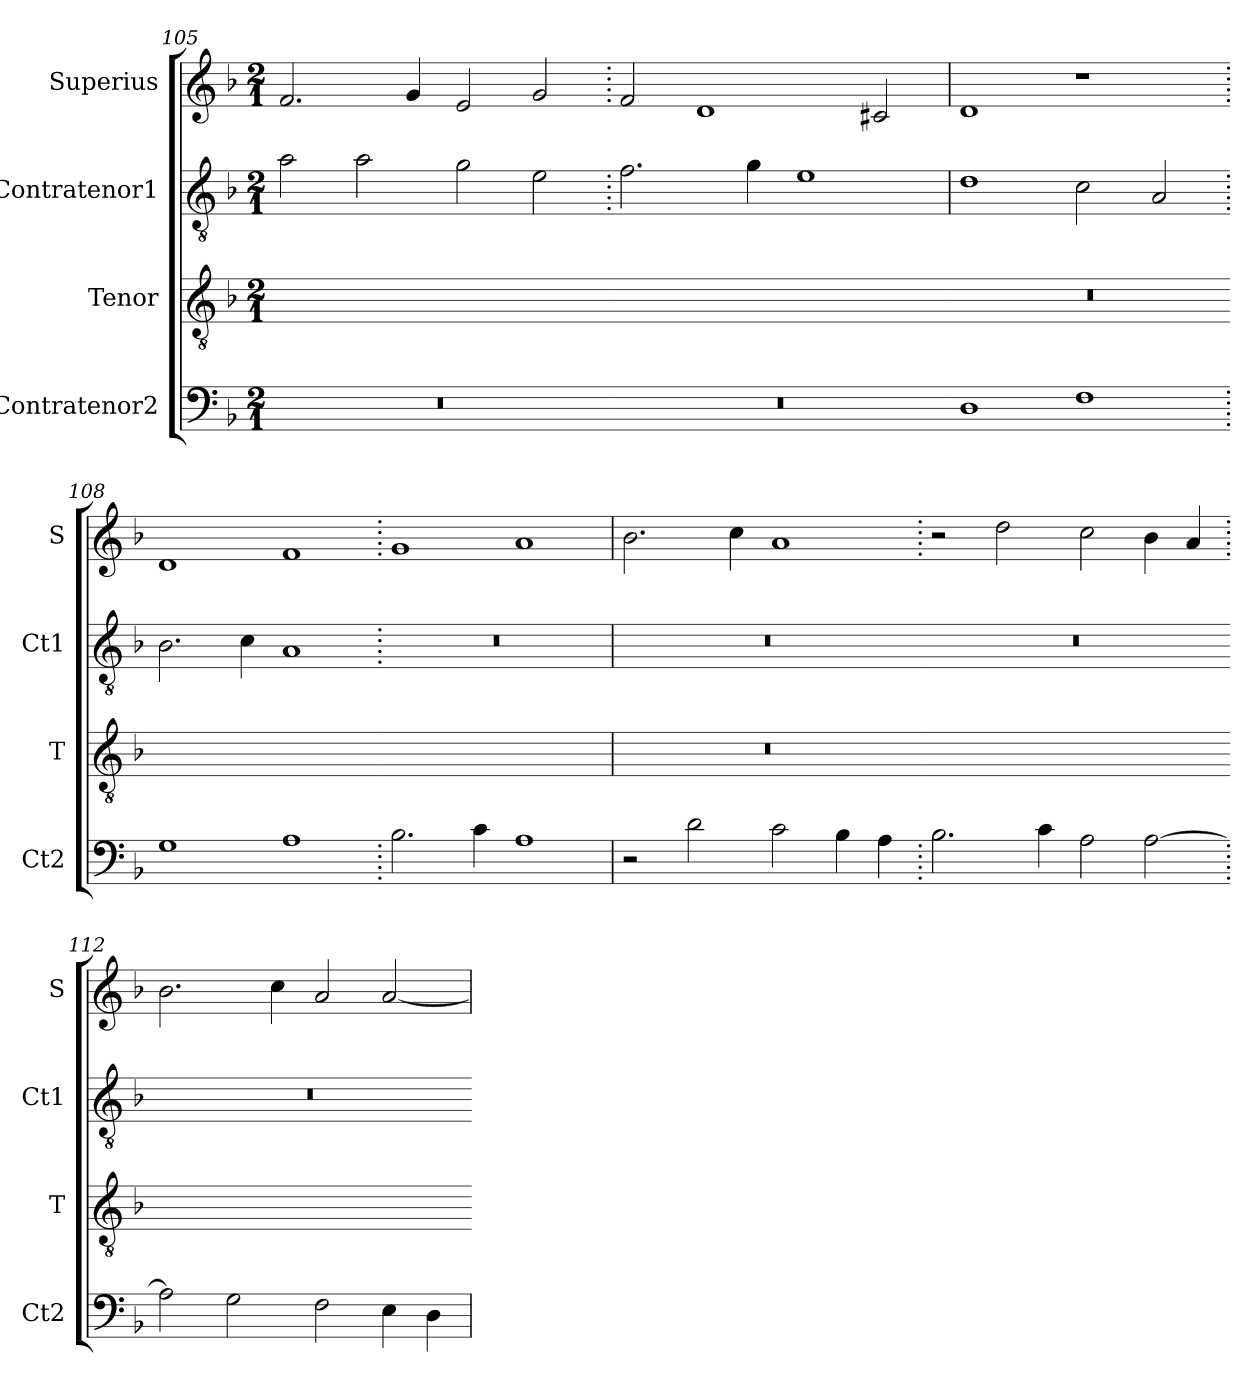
**kern	**kern	**kern	**kern
*part4	*part3	*part2	*part1
*staff4	*staff3	*staff2	*staff1
*I"Contratenor2	*I"Tenor	*I"Contratenor1	*I"Superius
*I'Ct2	*I'T	*I'Ct1	*I'S
*clefF4	*clefGv2	*clefGv2	*clefG2
*k[b-]	*k[b-]	*k[b-]	*k[b-]
*M2/1	*M2/1	*M2/1	*M2/1
=105	=105	=105	=105
!	!LO:N:vis=2	!	!
0r	0ryy	2a	2.f
.	.	2a	.
.	.	.	4g
.	.	2g	2e
.	.	2e	2g
=106.	=106-	=106.	=106.
!	!LO:N:vis=2	!	!
0r	0ryy	2.f	2f
.	.	.	1d
.	.	4g	.
.	.	1e	.
.	.	.	2c#X
=107	=107-	=107	=107
!	!LO:N:vis=2	!	!
1D	0r	1d	1d
1F	.	2c	1r
.	.	2A	.
=108.	=108-	=108.	=108.
!	!LO:N:vis=2	!	!
1G	0ryy	2.B-	1d
.	.	4c	.
1A	.	1A	1f
=109.	=109-	=109.	=109.
!	!LO:N:vis=2	!	!
2.B-	0ryy	0r	1g
4c	.	.	.
1A	.	.	1a
=110	=110	=110	=110
!	!LO:N:vis=2	!	!
2r	0r	0r	2.b-
2d	.	.	.
.	.	.	4cc
2c	.	.	1a
4B-	.	.	.
4A	.	.	.
=111.	=111-	=111.	=111.
!	!LO:N:vis=2	!	!
2.B-	0ryy	0r	2r
.	.	.	2dd
4c	.	.	.
2A	.	.	2cc
[2A	.	.	4b-
.	.	.	4a
=112.	=112-	=112.	=112.
!	!LO:N:vis=2	!	!
2A]	0ryy	0r	2.b-
2G	.	.	.
.	.	.	4cc
2F	.	.	2a
4E	.	.	[2a
4D	.	.	.
=	=-	=	=
*-	*-	*-	*-
